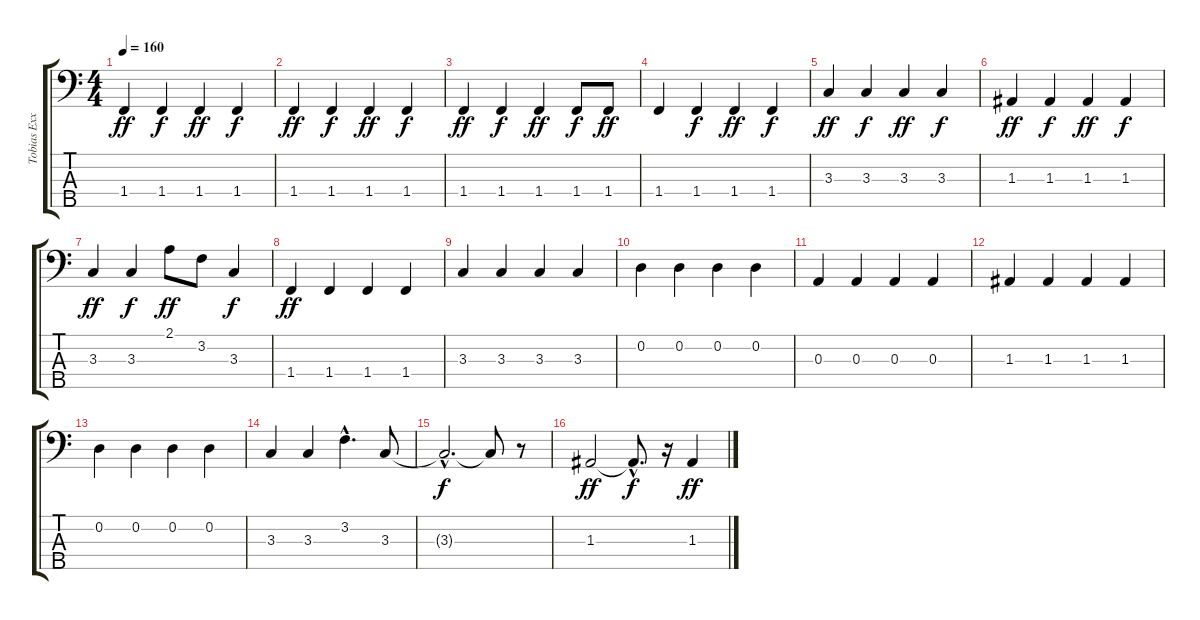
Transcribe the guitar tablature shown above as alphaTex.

\track ("Tobias Exxel" "Tobias Exx") {instrument electricbassfinger}
\staff {score tabs}
\tuning (G2 D2 A1 E1 B0) {hide}
\ts (4 4)
\tempo 160
\clef f4
\ks c
1.4.4{dy ff} 1.4.4{dy f} 1.4.4{dy ff} 1.4.4{dy f} |
1.4.4{dy ff} 1.4.4{dy f} 1.4.4{dy ff} 1.4.4{dy f} |
1.4.4{dy ff} 1.4.4{dy f} 1.4.4{dy ff} 1.4.8{dy f} 1.4.8{dy ff} |
1.4.4 1.4.4{dy f} 1.4.4{dy ff} 1.4.4{dy f} |
3.3.4{dy ff} 3.3.4{dy f} 3.3.4{dy ff} 3.3.4{dy f} |
1.3.4{dy ff} 1.3.4{dy f} 1.3.4{dy ff} 1.3.4{dy f} |
3.3.4{dy ff} 3.3.4{dy f} 2.1.8{dy ff} 3.2.8 3.3.4{dy f} |
1.4.4{dy ff} 1.4.4 1.4.4 1.4.4 |
3.3.4 3.3.4 3.3.4 3.3.4 |
0.2.4 0.2.4 0.2.4 0.2.4 |
0.3.4 0.3.4 0.3.4 0.3.4 |
1.3.4 1.3.4 1.3.4 1.3.4 |
0.2.4 0.2.4 0.2.4 0.2.4 |
3.3.4 3.3.4 3.2{hac}.4{d} 3.3.8 |
3.3{hac t}.2{d dy f} 3.3{t}.8 r.8 |
1.3.2{dy ff} 1.3{hac t}.8{d dy f} r.16 1.3.4{dy ff}
